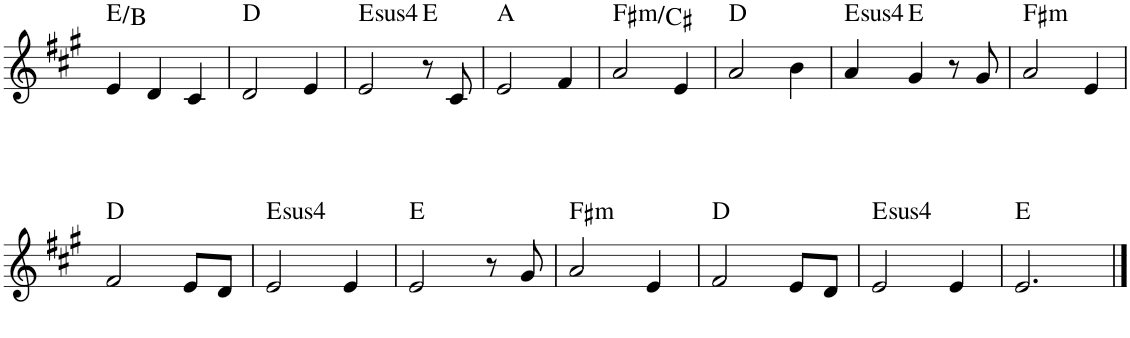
**kern	**harte
*part1	*part1
*staff1	*
*I"Piano	*
*I'Pno.	*
!!LO:PB:g=z
*clefG2	*
*k[f#c#g#]	*
*M3/4	*
=48	=48
4e/	E:maj/5
4d/	.
4c#/	.
=49	=49
2d/	D:maj
4e/	.
=50	=50
!	!LO:H:kt=4
2e/	E:sus4
8r	E:maj
8c#/	.
=51	=51
2e/	A:maj
4f#/	.
=52	=52
!	!LO:H:kt=m
2a/	F#:min/5
4e/	.
=53	=53
2a/	D:maj
4b\	.
=54	=54
!	!LO:H:kt=4
4a/	E:sus4
4g#/	E:maj
8r	.
8g#/	.
=55	=55
!	!LO:H:kt=m
2a/	F#:min
4e/	.
!!LO:LB:g=z
=56	=56
2f#/	D:maj
8e/L	.
8d/J	.
=57	=57
!	!LO:H:kt=4
2e/	E:sus4
4e/	.
=58	=58
2e/	E:maj
8r	.
8g#/	.
=59	=59
!	!LO:H:kt=m
2a/	F#:min
4e/	.
=60	=60
2f#/	D:maj
8e/L	.
8d/J	.
=61	=61
!	!LO:H:kt=4
2e/	E:sus4
4e/	.
=62	=62
2.e/	E:maj
==	==
*-	*-
